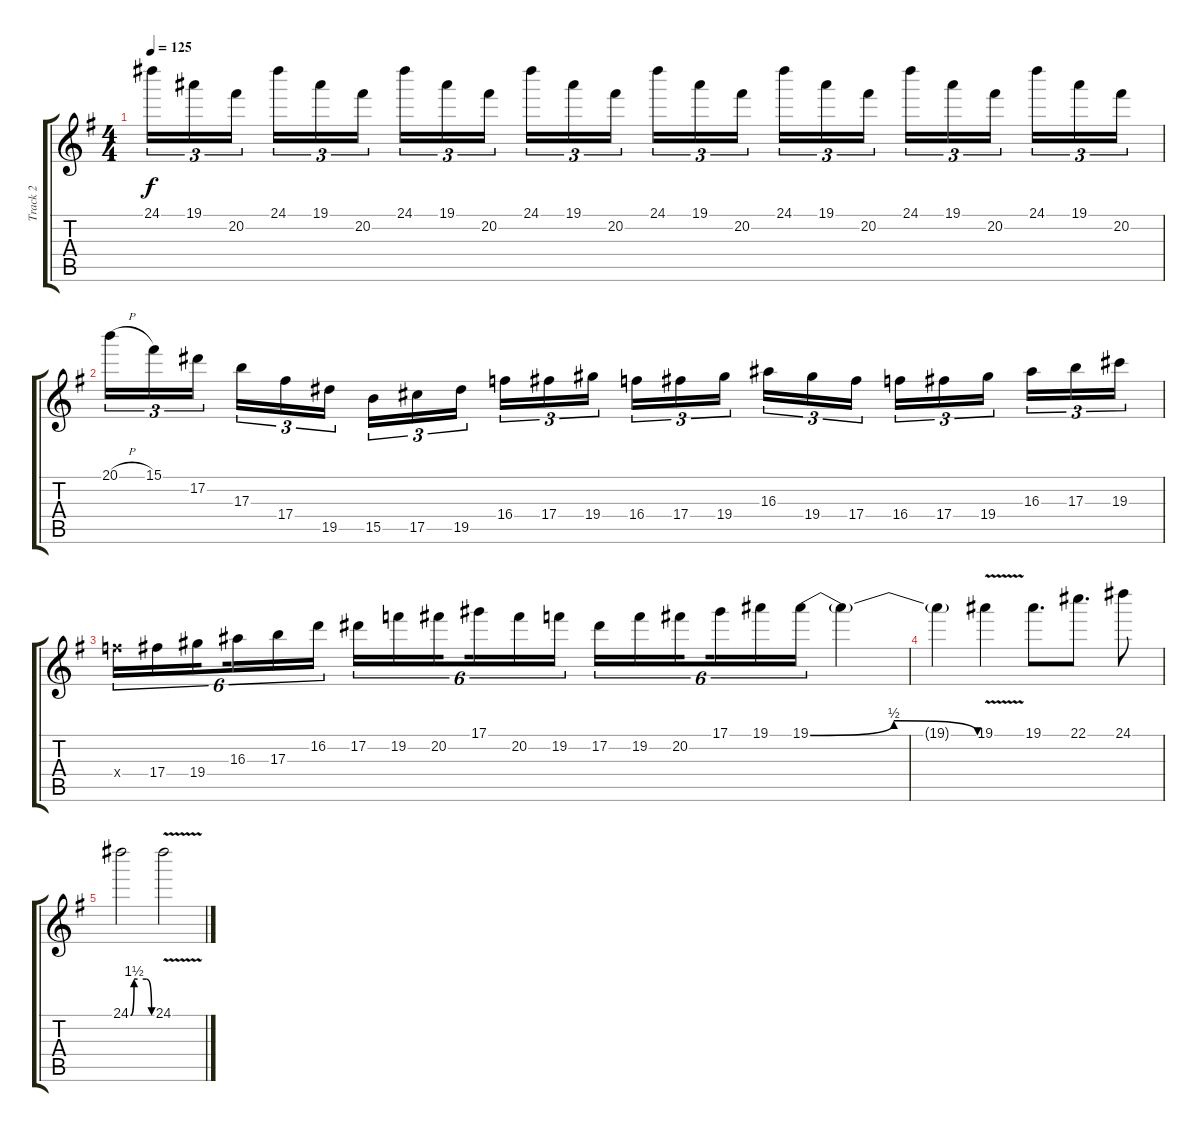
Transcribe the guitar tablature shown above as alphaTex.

\track ("Track 2" "Track 2") {instrument electricguitarclean}
\staff {score tabs}
\tuning (Eb4 Bb3 Gb3 Db3 Ab2 Eb2) {hide}
\ts (4 4)
\tempo 125
\clef g2
\ks eminor
24.1.16{tu (3 2) dy f} 19.1.16{tu (3 2)} 20.2.16{tu (3 2) beam splitsecondary} 24.1.16{tu (3 2)} 19.1.16{tu (3 2)} 20.2.16{tu (3 2)} 24.1.16{tu (3 2)} 19.1.16{tu (3 2)} 20.2.16{tu (3 2) beam splitsecondary} 24.1.16{tu (3 2)} 19.1.16{tu (3 2)} 20.2.16{tu (3 2)} 24.1.16{tu (3 2)} 19.1.16{tu (3 2)} 20.2.16{tu (3 2) beam splitsecondary} 24.1.16{tu (3 2)} 19.1.16{tu (3 2)} 20.2.16{tu (3 2)} 24.1.16{tu (3 2)} 19.1.16{tu (3 2)} 20.2.16{tu (3 2) beam splitsecondary} 24.1.16{tu (3 2)} 19.1.16{tu (3 2)} 20.2.16{tu (3 2)} |
20.1{h}.16{tu (3 2)} 15.1.16{tu (3 2)} 17.2.16{tu (3 2) beam splitsecondary} 17.3.16{tu (3 2)} 17.4.16{tu (3 2)} 19.5.16{tu (3 2)} 15.5.16{tu (3 2)} 17.5.16{tu (3 2)} 19.5.16{tu (3 2) beam splitsecondary} 16.4.16{tu (3 2)} 17.4.16{tu (3 2)} 19.4.16{tu (3 2)} 16.4.16{tu (3 2)} 17.4.16{tu (3 2)} 19.4.16{tu (3 2) beam splitsecondary} 16.3.16{tu (3 2)} 19.4.16{tu (3 2)} 17.4.16{tu (3 2)} 16.4.16{tu (3 2)} 17.4.16{tu (3 2)} 19.4.16{tu (3 2) beam splitsecondary} 16.3.16{tu (3 2)} 17.3.16{tu (3 2)} 19.3.16{tu (3 2)} |
16.4{x}.16{tu (6 4)} 17.4.16{tu (6 4)} 19.4.16{tu (6 4) beam splitsecondary} 16.3.16{tu (6 4)} 17.3.16{tu (6 4)} 16.2.16{tu (6 4)} 17.2.16{tu (6 4)} 19.2.16{tu (6 4)} 20.2.16{tu (6 4) beam splitsecondary} 17.1.16{tu (6 4)} 20.2.16{tu (6 4)} 19.2.16{tu (6 4)} 17.2.16{tu (6 4)} 19.2.16{tu (6 4)} 20.2.16{tu (6 4) beam splitsecondary} 17.1.16{tu (6 4)} 19.1.16{tu (6 4)} 19.1{be (bendrelease 0 0 15 2 45 2 60 0)}.16{tu (6 4)} 19.1{t}.4 |
19.1{t}.4 19.1{v}.4 19.1.8{d} 22.1.8{d} 24.1.8 |
24.1{be (custom 0 0 10 6 20 6 45 6 60 0)}.2 24.1{v}.2
